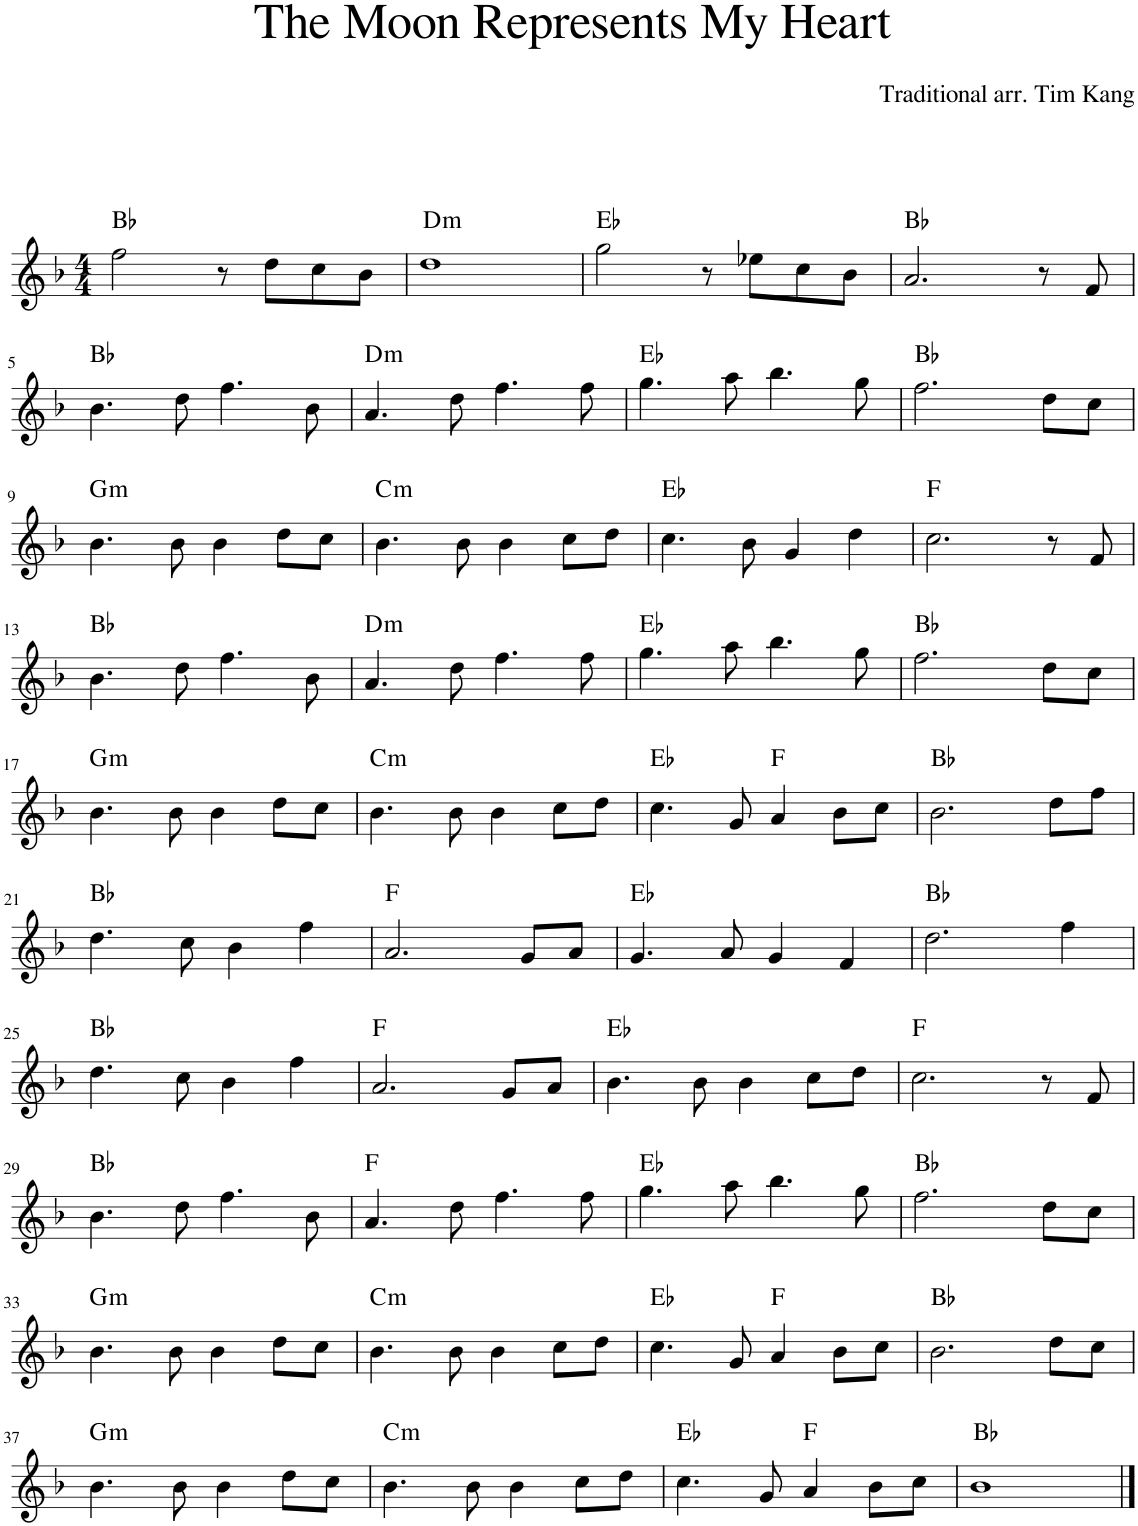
**kern	**harte
*part1	*part1
*staff1	*
*I"Piano	*
*I'Pno.	*
*clefG2	*
*k[b-]	*
*M4/4	*
=1	=1
2ff\	Bb:maj
8r	.
8dd\L	.
8cc\	.
8b-\J	.
=2	=2
!	!LO:H:kt=m
1dd	D:min
=3	=3
2gg\	Eb:maj
8r	.
8ee-X\L	.
8cc\	.
8b-\J	.
=4	=4
2.a/	Bb:maj
8r	.
8f/	.
!!LO:LB:g=z
=5	=5
4.b-\	Bb:maj
8dd\	.
4.ff\	.
8b-\	.
=6	=6
!	!LO:H:kt=m
4.a/	D:min
8dd\	.
4.ff\	.
8ff\	.
=7	=7
4.gg\	Eb:maj
8aa\	.
4.bb-\	.
8gg\	.
=8	=8
2.ff\	Bb:maj
8dd\L	.
8cc\J	.
!!LO:LB:g=z
=9	=9
!	!LO:H:kt=m
4.b-\	G:min
8b-\	.
4b-\	.
8dd\L	.
8cc\J	.
=10	=10
!	!LO:H:kt=m
4.b-\	C:min
8b-\	.
4b-\	.
8cc\L	.
8dd\J	.
=11	=11
4.cc\	Eb:maj
8b-\	.
4g/	.
4dd\	.
=12	=12
2.cc\	F:maj
8r	.
8f/	.
!!LO:LB:g=z
=13	=13
4.b-\	Bb:maj
8dd\	.
4.ff\	.
8b-\	.
=14	=14
!	!LO:H:kt=m
4.a/	D:min
8dd\	.
4.ff\	.
8ff\	.
=15	=15
4.gg\	Eb:maj
8aa\	.
4.bb-\	.
8gg\	.
=16	=16
2.ff\	Bb:maj
8dd\L	.
8cc\J	.
!!LO:LB:g=z
=17	=17
!	!LO:H:kt=m
4.b-\	G:min
8b-\	.
4b-\	.
8dd\L	.
8cc\J	.
=18	=18
!	!LO:H:kt=m
4.b-\	C:min
8b-\	.
4b-\	.
8cc\L	.
8dd\J	.
=19	=19
4.cc\	Eb:maj
8g/	.
4a/	F:maj
8b-\L	.
8cc\J	.
=20	=20
2.b-\	Bb:maj
8dd\L	.
8ff\J	.
!!LO:LB:g=z
=21	=21
4.dd\	Bb:maj
8cc\	.
4b-\	.
4ff\	.
=22	=22
2.a/	F:maj
8g/L	.
8a/J	.
=23	=23
4.g/	Eb:maj
8a/	.
4g/	.
4f/	.
=24	=24
2.dd\	Bb:maj
4ff\	.
!!LO:LB:g=z
=25	=25
4.dd\	Bb:maj
8cc\	.
4b-\	.
4ff\	.
=26	=26
2.a/	F:maj
8g/L	.
8a/J	.
=27	=27
4.b-\	Eb:maj
8b-\	.
4b-\	.
8cc\L	.
8dd\J	.
=28	=28
2.cc\	F:maj
8r	.
8f/	.
!!LO:LB:g=z
=29	=29
4.b-\	Bb:maj
8dd\	.
4.ff\	.
8b-\	.
=30	=30
4.a/	F:maj
8dd\	.
4.ff\	.
8ff\	.
=31	=31
4.gg\	Eb:maj
8aa\	.
4.bb-\	.
8gg\	.
=32	=32
2.ff\	Bb:maj
8dd\L	.
8cc\J	.
!!LO:LB:g=z
=33	=33
!	!LO:H:kt=m
4.b-\	G:min
8b-\	.
4b-\	.
8dd\L	.
8cc\J	.
=34	=34
!	!LO:H:kt=m
4.b-\	C:min
8b-\	.
4b-\	.
8cc\L	.
8dd\J	.
=35	=35
4.cc\	Eb:maj
8g/	.
4a/	F:maj
8b-\L	.
8cc\J	.
=36	=36
2.b-\	Bb:maj
8dd\L	.
8cc\J	.
!!LO:LB:g=z
=37	=37
!	!LO:H:kt=m
4.b-\	G:min
8b-\	.
4b-\	.
8dd\L	.
8cc\J	.
=38	=38
!	!LO:H:kt=m
4.b-\	C:min
8b-\	.
4b-\	.
8cc\L	.
8dd\J	.
=39	=39
4.cc\	Eb:maj
8g/	.
4a/	F:maj
8b-\L	.
8cc\J	.
=40	=40
1b-	Bb:maj
==	==
*-	*-
